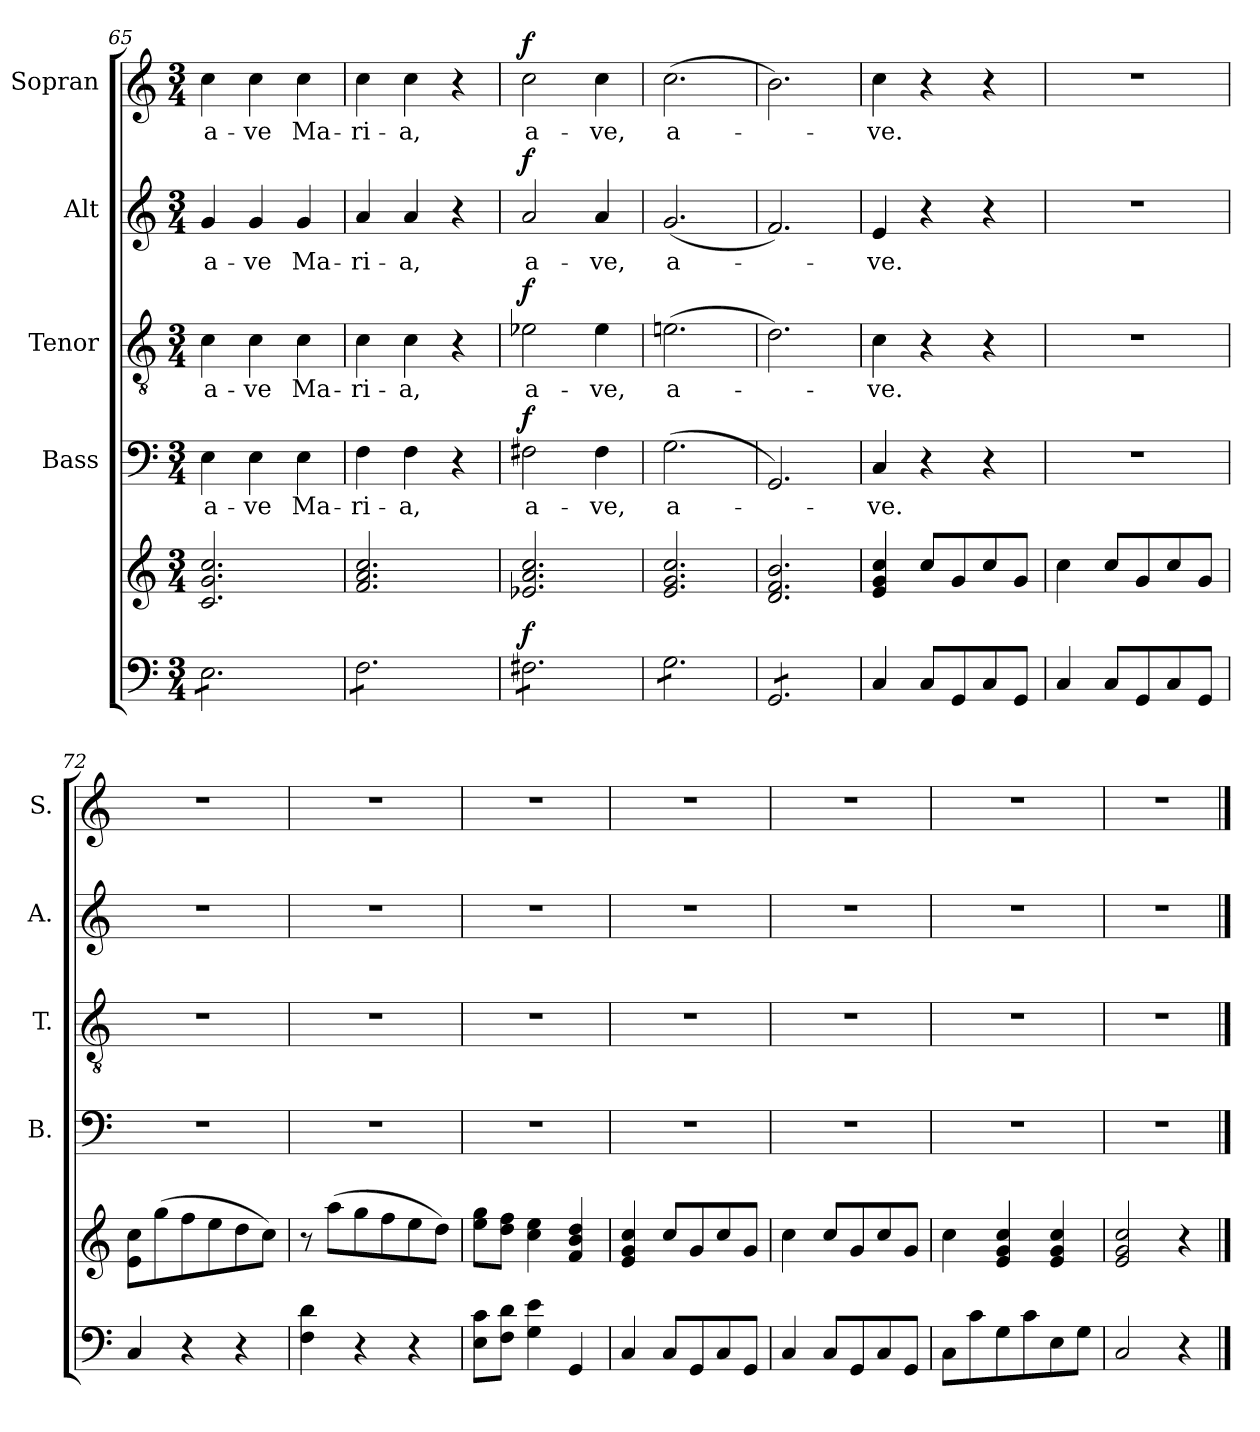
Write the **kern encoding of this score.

**kern	**kern	**dynam	**kern	**text	**dynam	**kern	**text	**dynam	**kern	**text	**dynam	**kern	**text	**dynam
*part5	*part5	*part5	*part4	*part4	*part4	*part3	*part3	*part3	*part2	*part2	*part2	*part1	*part1	*part1
*staff6	*staff5	*staff5/6	*staff4	*staff4	*staff4	*staff3	*staff3	*staff3	*staff2	*staff2	*staff2	*staff1	*staff1	*staff1
*	*	*	*I"Bass	*	*	*I"Tenor	*	*	*I"Alt	*	*	*I"Sopran	*	*
*	*	*	*I'B.	*	*	*I'T.	*	*	*I'A.	*	*	*I'S.	*	*
*clefF4	*clefG2	*	*clefF4	*	*	*clefGv2	*	*	*clefG2	*	*	*clefG2	*	*
*k[]	*k[]	*	*k[]	*	*	*k[]	*	*	*k[]	*	*	*k[]	*	*
*C:	*C:	*	*C:	*	*	*C:	*	*	*C:	*	*	*C:	*	*
*M3/4	*M3/4	*	*M3/4	*	*	*M3/4	*	*	*M3/4	*	*	*M3/4	*	*
=65	=65	=65	=65	=65	=65	=65	=65	=65	=65	=65	=65	=65	=65	=65
!	!	!	!	!LO:LY:b	!	!	!LO:LY:b	!	!	!LO:LY:b	!	!	!LO:LY:b	!
*tremolo	*	*	*	*	*	*	*	*	*	*	*	*	*	*
8E\L	2.c/ 2.g/ 2.cc/	.	4E\	a-	.	4c\	a-	.	4g/	a-	.	4cc\	a-	.
8E\	.	.	.	.	.	.	.	.	.	.	.	.	.	.
!	!	!	!	!LO:LY:b	!	!	!LO:LY:b	!	!	!LO:LY:b	!	!	!LO:LY:b	!
8E\	.	.	4E\	-ve	.	4c\	-ve	.	4g/	-ve	.	4cc\	-ve	.
8E\	.	.	.	.	.	.	.	.	.	.	.	.	.	.
!	!	!	!	!LO:LY:b	!	!	!LO:LY:b	!	!	!LO:LY:b	!	!	!LO:LY:b	!
8E\	.	.	4E\	Ma-	.	4c\	Ma-	.	4g/	Ma-	.	4cc\	Ma-	.
8E\J	.	.	.	.	.	.	.	.	.	.	.	.	.	.
=66	=66	=66	=66	=66	=66	=66	=66	=66	=66	=66	=66	=66	=66	=66
!	!	!	!	!LO:LY:b	!	!	!LO:LY:b	!	!	!LO:LY:b	!	!	!LO:LY:b	!
8F\L	2.f/ 2.a/ 2.cc/	.	4F\	-ri-	.	4c\	-ri-	.	4a/	-ri-	.	4cc\	-ri-	.
8F\	.	.	.	.	.	.	.	.	.	.	.	.	.	.
!	!	!	!	!LO:LY:b	!	!	!LO:LY:b	!	!	!LO:LY:b	!	!	!LO:LY:b	!
8F\	.	.	4F\	-a,	.	4c\	-a,	.	4a/	-a,	.	4cc\	-a,	.
8F\	.	.	.	.	.	.	.	.	.	.	.	.	.	.
8F\	.	.	4r	.	.	4r	.	.	4r	.	.	4r	.	.
8F\J	.	.	.	.	.	.	.	.	.	.	.	.	.	.
=67	=67	=67	=67	=67	=67	=67	=67	=67	=67	=67	=67	=67	=67	=67
!	!	!LO:DY:a=2	!	!LO:LY:b	!LO:DY:a	!	!LO:LY:b	!LO:DY:a	!	!LO:LY:b	!LO:DY:a	!	!LO:LY:b	!LO:DY:a
8F#X\L	2.e-X/ 2.a/ 2.cc/	f	2F#X\	a-	f	2e-X\	a-	f	2a/	a-	f	2cc\	a-	f
8F#X\	.	.	.	.	.	.	.	.	.	.	.	.	.	.
8F#X\	.	.	.	.	.	.	.	.	.	.	.	.	.	.
8F#X\	.	.	.	.	.	.	.	.	.	.	.	.	.	.
!	!	!	!	!LO:LY:b	!	!	!LO:LY:b	!	!	!LO:LY:b	!	!	!LO:LY:b	!
8F#X\	.	.	4F#\	-ve,	.	4e-\	-ve,	.	4a/	-ve,	.	4cc\	-ve,	.
8F#X\J	.	.	.	.	.	.	.	.	.	.	.	.	.	.
=68	=68	=68	=68	=68	=68	=68	=68	=68	=68	=68	=68	=68	=68	=68
!	!	!	!	!LO:LY:b	!	!	!LO:LY:b	!	!	!LO:LY:b	!	!	!LO:LY:b	!
8G\L	2.e/ 2.g/ 2.cc/	.	(>2.G\	a-	.	(>2.en\	a-	.	(<2.g/	a-	.	(>2.cc\	a-	.
8G\	.	.	.	.	.	.	.	.	.	.	.	.	.	.
8G\	.	.	.	.	.	.	.	.	.	.	.	.	.	.
8G\	.	.	.	.	.	.	.	.	.	.	.	.	.	.
8G\	.	.	.	.	.	.	.	.	.	.	.	.	.	.
8G\J	.	.	.	.	.	.	.	.	.	.	.	.	.	.
=69	=69	=69	=69	=69	=69	=69	=69	=69	=69	=69	=69	=69	=69	=69
8GG/L	2.d/ 2.f/ 2.b/	.	2.GG/)	.	.	2.d\)	.	.	2.f/)	.	.	2.b\)	.	.
8GG/	.	.	.	.	.	.	.	.	.	.	.	.	.	.
8GG/	.	.	.	.	.	.	.	.	.	.	.	.	.	.
8GG/	.	.	.	.	.	.	.	.	.	.	.	.	.	.
8GG/	.	.	.	.	.	.	.	.	.	.	.	.	.	.
8GG/J	.	.	.	.	.	.	.	.	.	.	.	.	.	.
*Xtremolo	*	*	*	*	*	*	*	*	*	*	*	*	*	*
=70	=70	=70	=70	=70	=70	=70	=70	=70	=70	=70	=70	=70	=70	=70
!	!	!	!	!LO:LY:b	!	!	!LO:LY:b	!	!	!LO:LY:b	!	!	!LO:LY:b	!
4C/	4e/ 4g/ 4cc/	.	4C/	-ve.	.	4c\	-ve.	.	4e/	-ve.	.	4cc\	-ve.	.
8C/L	8cc/L	.	4r	.	.	4r	.	.	4r	.	.	4r	.	.
8GG/	8g/	.	.	.	.	.	.	.	.	.	.	.	.	.
8C/	8cc/	.	4r	.	.	4r	.	.	4r	.	.	4r	.	.
8GG/J	8g/J	.	.	.	.	.	.	.	.	.	.	.	.	.
=71	=71	=71	=71	=71	=71	=71	=71	=71	=71	=71	=71	=71	=71	=71
4C/	4cc\	.	2.r	.	.	2.r	.	.	2.r	.	.	2.r	.	.
8C/L	8cc/L	.	.	.	.	.	.	.	.	.	.	.	.	.
8GG/	8g/	.	.	.	.	.	.	.	.	.	.	.	.	.
8C/	8cc/	.	.	.	.	.	.	.	.	.	.	.	.	.
8GG/J	8g/J	.	.	.	.	.	.	.	.	.	.	.	.	.
!!LO:LB:g=z
=72	=72	=72	=72	=72	=72	=72	=72	=72	=72	=72	=72	=72	=72	=72
4C/	8e\ 8cc\L	.	2.r	.	.	2.r	.	.	2.r	.	.	2.r	.	.
.	(>8gg\	.	.	.	.	.	.	.	.	.	.	.	.	.
4r	8ff\	.	.	.	.	.	.	.	.	.	.	.	.	.
.	8ee\	.	.	.	.	.	.	.	.	.	.	.	.	.
4r	8dd\	.	.	.	.	.	.	.	.	.	.	.	.	.
.	8cc\J)	.	.	.	.	.	.	.	.	.	.	.	.	.
=73	=73	=73	=73	=73	=73	=73	=73	=73	=73	=73	=73	=73	=73	=73
4F\ 4d\	8r	.	2.r	.	.	2.r	.	.	2.r	.	.	2.r	.	.
.	(>8aa\L	.	.	.	.	.	.	.	.	.	.	.	.	.
4r	8gg\	.	.	.	.	.	.	.	.	.	.	.	.	.
.	8ff\	.	.	.	.	.	.	.	.	.	.	.	.	.
4r	8ee\	.	.	.	.	.	.	.	.	.	.	.	.	.
.	8dd\J)	.	.	.	.	.	.	.	.	.	.	.	.	.
=74	=74	=74	=74	=74	=74	=74	=74	=74	=74	=74	=74	=74	=74	=74
8E\ 8c\L	8ee\ 8gg\L	.	2.r	.	.	2.r	.	.	2.r	.	.	2.r	.	.
8F\ 8d\J	8dd\ 8ff\J	.	.	.	.	.	.	.	.	.	.	.	.	.
4G\ 4e\	4cc\ 4ee\	.	.	.	.	.	.	.	.	.	.	.	.	.
4GG/	4f/ 4b/ 4dd/	.	.	.	.	.	.	.	.	.	.	.	.	.
=75	=75	=75	=75	=75	=75	=75	=75	=75	=75	=75	=75	=75	=75	=75
4C/	4e/ 4g/ 4cc/	.	2.r	.	.	2.r	.	.	2.r	.	.	2.r	.	.
8C/L	8cc/L	.	.	.	.	.	.	.	.	.	.	.	.	.
8GG/	8g/	.	.	.	.	.	.	.	.	.	.	.	.	.
8C/	8cc/	.	.	.	.	.	.	.	.	.	.	.	.	.
8GG/J	8g/J	.	.	.	.	.	.	.	.	.	.	.	.	.
=76	=76	=76	=76	=76	=76	=76	=76	=76	=76	=76	=76	=76	=76	=76
4C/	4cc\	.	2.r	.	.	2.r	.	.	2.r	.	.	2.r	.	.
8C/L	8cc/L	.	.	.	.	.	.	.	.	.	.	.	.	.
8GG/	8g/	.	.	.	.	.	.	.	.	.	.	.	.	.
8C/	8cc/	.	.	.	.	.	.	.	.	.	.	.	.	.
8GG/J	8g/J	.	.	.	.	.	.	.	.	.	.	.	.	.
=77	=77	=77	=77	=77	=77	=77	=77	=77	=77	=77	=77	=77	=77	=77
8C\L	4cc\	.	2.r	.	.	2.r	.	.	2.r	.	.	2.r	.	.
8c\	.	.	.	.	.	.	.	.	.	.	.	.	.	.
8G\	4e/ 4g/ 4cc/	.	.	.	.	.	.	.	.	.	.	.	.	.
8c\	.	.	.	.	.	.	.	.	.	.	.	.	.	.
8E\	4e/ 4g/ 4cc/	.	.	.	.	.	.	.	.	.	.	.	.	.
8G\J	.	.	.	.	.	.	.	.	.	.	.	.	.	.
=78	=78	=78	=78	=78	=78	=78	=78	=78	=78	=78	=78	=78	=78	=78
2C/	2e/ 2g/ 2cc/	.	2.r	.	.	2.r	.	.	2.r	.	.	2.r	.	.
4r	4r	.	.	.	.	.	.	.	.	.	.	.	.	.
==	==	==	==	==	==	==	==	==	==	==	==	==	==	==
*-	*-	*-	*-	*-	*-	*-	*-	*-	*-	*-	*-	*-	*-	*-
